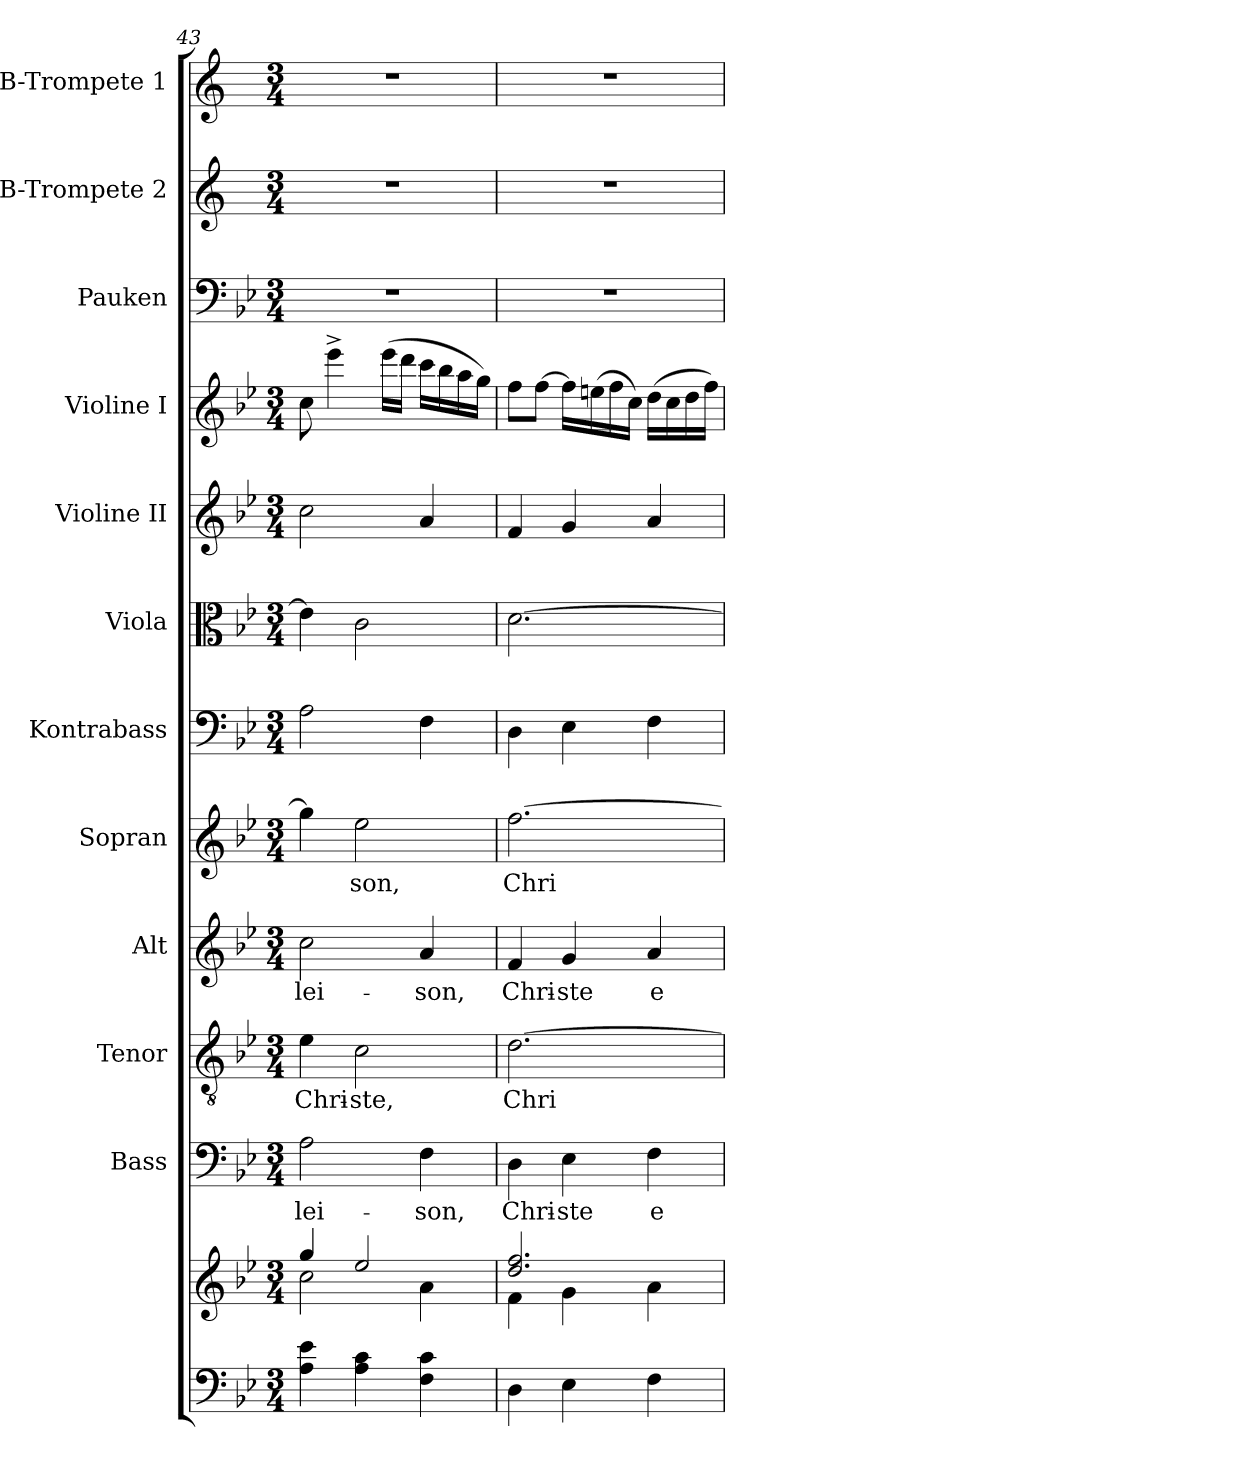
**kern	**kern	**kern	**text	**kern	**text	**kern	**text	**kern	**text	**kern	**kern	**kern	**kern	**kern	**kern	**kern
*part12	*part12	*part11	*part11	*part10	*part10	*part9	*part9	*part8	*part8	*part7	*part6	*part5	*part4	*part3	*part2	*part1
*staff13	*staff12	*staff11	*staff11	*staff10	*staff10	*staff9	*staff9	*staff8	*staff8	*staff7	*staff6	*staff5	*staff4	*staff3	*staff2	*staff1
*	*	*I"Bass	*	*I"Tenor	*	*I"Alt	*	*I"Sopran	*	*I"Kontrabass	*I"Viola	*I"Violine II	*I"Violine I	*I"Pauken	*I"B-Trompete 2	*I"B-Trompete 1
*	*	*I'B.	*	*I'T.	*	*I'A.	*	*I'S.	*	*I'Kb.	*I'Vla.	*I'Vl. II	*I'Vl. I	*I'Pk.	*I'B Trp. 2	*I'B Trp. 1
*clefF4	*clefG2	*clefF4	*	*clefGv2	*	*clefG2	*	*clefG2	*	*clefF4	*clefC3	*clefG2	*clefG2	*clefF4	*clefG2	*clefG2
*	*	*	*	*	*	*	*	*	*	*ITrd7c12	*	*	*	*	*ITrd1c2	*ITrd1c2
*k[b-e-]	*k[b-e-]	*k[b-e-]	*	*k[b-e-]	*	*k[b-e-]	*	*k[b-e-]	*	*k[b-e-]	*k[b-e-]	*k[b-e-]	*k[b-e-]	*k[b-e-]	*k[b-e-]	*k[b-e-]
*B-:	*B-:	*B-:	*	*B-:	*	*B-:	*	*B-:	*	*B-:	*B-:	*B-:	*B-:	*B-:	*B-:	*B-:
*M3/4	*M3/4	*M3/4	*	*M3/4	*	*M3/4	*	*M3/4	*	*M3/4	*M3/4	*M3/4	*M3/4	*M3/4	*M3/4	*M3/4
=43	=43	=43	=43	=43	=43	=43	=43	=43	=43	=43	=43	=43	=43	=43	=43	=43
*	*^	*	*	*	*	*	*	*	*	*	*	*	*	*	*	*
!	!	!	!	!LO:LY:b	!	!LO:LY:b	!	!LO:LY:b	!	!	!	!	!	!	!	!	!
4A\ 4e-\	4gg/	2cc\	2A\	-lei-	4e-\	Chri-	2cc\	-lei-	4gg\]	.	2AA\	4e-\]	2cc\	8cc\	2.r	2.r	2.r
.	.	.	.	.	.	.	.	.	.	.	.	.	.	4eee-^>\	.	.	.
!	!	!	!	!	!	!LO:LY:b	!	!	!	!LO:LY:b	!	!	!	!	!	!	!
4A\ 4c\	2ee-/	.	.	.	2c\	-ste,	.	.	2ee-\	-son,	.	2c\	.	.	.	.	.
.	.	.	.	.	.	.	.	.	.	.	.	.	.	(>16eee-\LL	.	.	.
.	.	.	.	.	.	.	.	.	.	.	.	.	.	16ddd\JJ	.	.	.
!	!	!	!	!LO:LY:b	!	!	!	!LO:LY:b	!	!	!	!	!	!	!	!	!
4F\ 4c\	.	4a\	4F\	-son,	.	.	4a/	-son,	.	.	4FF\	.	4a/	16ccc\LL	.	.	.
.	.	.	.	.	.	.	.	.	.	.	.	.	.	16bb-\	.	.	.
.	.	.	.	.	.	.	.	.	.	.	.	.	.	16aa\	.	.	.
.	.	.	.	.	.	.	.	.	.	.	.	.	.	16gg\JJ)	.	.	.
=44	=44	=44	=44	=44	=44	=44	=44	=44	=44	=44	=44	=44	=44	=44	=44	=44	=44
!	!	!	!	!LO:LY:b	!	!LO:LY:b	!	!LO:LY:b	!	!LO:LY:b	!	!	!	!	!	!	!
4D\	2.dd/ 2.ff/	4f\	4D\	Chri-	[2.d\	Chri-	4f/	Chri-	[2.ff\	Chri-	4DD\	[2.d\	4f/	8ff\L	2.r	2.r	2.r
.	.	.	.	.	.	.	.	.	.	.	.	.	.	[8ff\J	.	.	.
!	!	!	!	!LO:LY:b	!	!	!	!LO:LY:b	!	!	!	!	!	!	!	!	!
4E-\	.	4g\	4E-\	-ste	.	.	4g/	-ste	.	.	4EE-\	.	4g/	16ff\LL]	.	.	.
.	.	.	.	.	.	.	.	.	.	.	.	.	.	(>16een\	.	.	.
.	.	.	.	.	.	.	.	.	.	.	.	.	.	16ff\	.	.	.
.	.	.	.	.	.	.	.	.	.	.	.	.	.	16cc\JJ)	.	.	.
!	!	!	!	!LO:LY:b	!	!	!	!LO:LY:b	!	!	!	!	!	!	!	!	!
4F\	.	4a\	4F\	e-	.	.	4a/	e-	.	.	4FF\	.	4a/	(>16dd\LL	.	.	.
.	.	.	.	.	.	.	.	.	.	.	.	.	.	16cc\	.	.	.
.	.	.	.	.	.	.	.	.	.	.	.	.	.	16dd\	.	.	.
.	.	.	.	.	.	.	.	.	.	.	.	.	.	16ff\JJ)	.	.	.
*	*v	*v	*	*	*	*	*	*	*	*	*	*	*	*	*	*	*
=	=	=	=	=	=	=	=	=	=	=	=	=	=	=	=	=
*-	*-	*-	*-	*-	*-	*-	*-	*-	*-	*-	*-	*-	*-	*-	*-	*-
